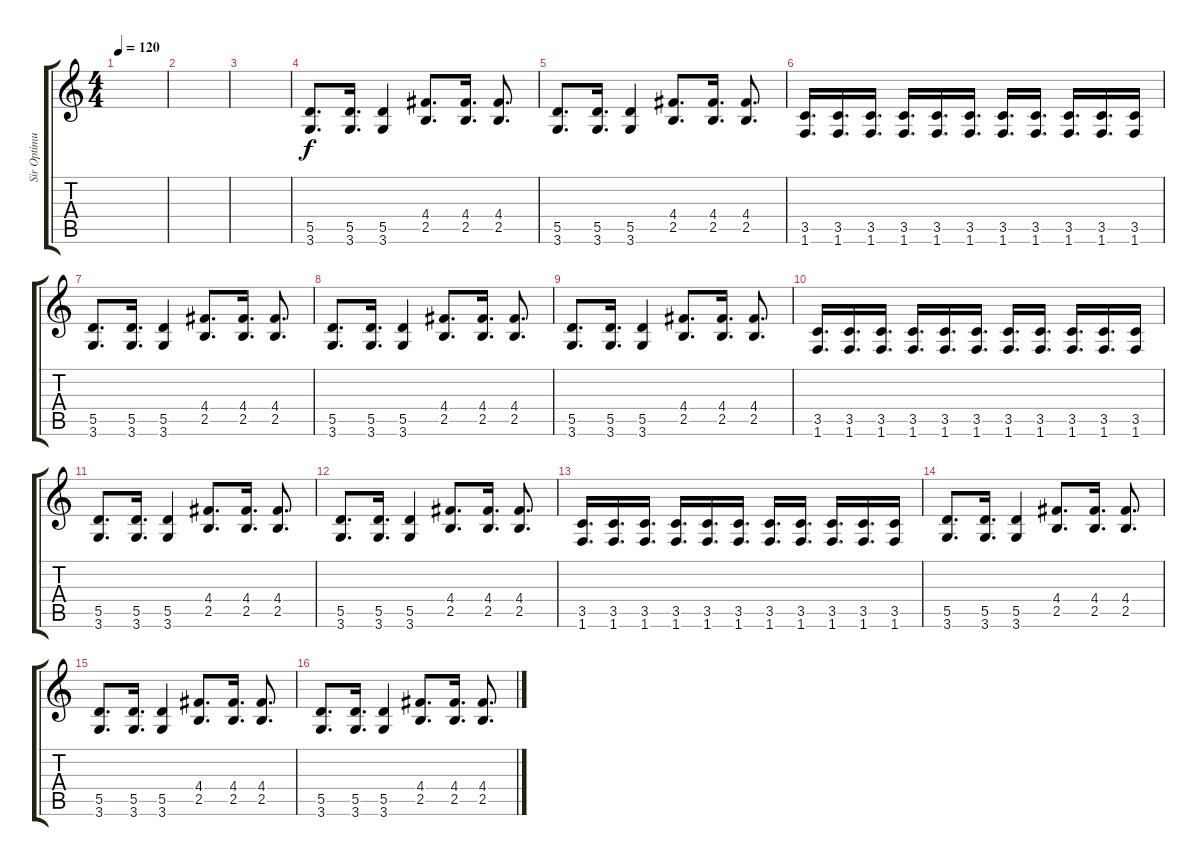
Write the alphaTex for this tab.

\track ("Sir Optimus Prime" "Sir Optimu") {instrument distortionguitar}
\staff {score tabs}
\tuning (E4 B3 G3 D3 A2 E2) {hide}
\ts (4 4)
\tempo 120
\clef g2
\ks c
|
|
|
(5.5 3.6).8{d} (5.5 3.6).16{d} (5.5 3.6).4 (4.4 2.5).8{d} (4.4 2.5).16{d} (4.4 2.5).8{d} |
(5.5 3.6).8{d} (5.5 3.6).16{d} (5.5 3.6).4 (4.4 2.5).8{d} (4.4 2.5).16{d} (4.4 2.5).8{d} |
(3.5 1.6).16{d} (3.5 1.6).16{d} (3.5 1.6).16{d} (3.5 1.6).16{d} (3.5 1.6).16{d} (3.5 1.6).16{d} (3.5 1.6).16{d} (3.5 1.6).16{d} (3.5 1.6).16{d} (3.5 1.6).16{d} (3.5 1.6).16 |
(5.5 3.6).8{d} (5.5 3.6).16{d} (5.5 3.6).4 (4.4 2.5).8{d} (4.4 2.5).16{d} (4.4 2.5).8{d} |
(5.5 3.6).8{d} (5.5 3.6).16{d} (5.5 3.6).4 (4.4 2.5).8{d} (4.4 2.5).16{d} (4.4 2.5).8{d} |
(5.5 3.6).8{d} (5.5 3.6).16{d} (5.5 3.6).4 (4.4 2.5).8{d} (4.4 2.5).16{d} (4.4 2.5).8{d} |
(3.5 1.6).16{d} (3.5 1.6).16{d} (3.5 1.6).16{d} (3.5 1.6).16{d} (3.5 1.6).16{d} (3.5 1.6).16{d} (3.5 1.6).16{d} (3.5 1.6).16{d} (3.5 1.6).16{d} (3.5 1.6).16{d} (3.5 1.6).16 |
(5.5 3.6).8{d} (5.5 3.6).16{d} (5.5 3.6).4 (4.4 2.5).8{d} (4.4 2.5).16{d} (4.4 2.5).8{d} |
(5.5 3.6).8{d} (5.5 3.6).16{d} (5.5 3.6).4 (4.4 2.5).8{d} (4.4 2.5).16{d} (4.4 2.5).8{d} |
(3.5 1.6).16{d} (3.5 1.6).16{d} (3.5 1.6).16{d} (3.5 1.6).16{d} (3.5 1.6).16{d} (3.5 1.6).16{d} (3.5 1.6).16{d} (3.5 1.6).16{d} (3.5 1.6).16{d} (3.5 1.6).16{d} (3.5 1.6).16 |
(5.5 3.6).8{d} (5.5 3.6).16{d} (5.5 3.6).4 (4.4 2.5).8{d} (4.4 2.5).16{d} (4.4 2.5).8{d} |
(5.5 3.6).8{d} (5.5 3.6).16{d} (5.5 3.6).4 (4.4 2.5).8{d} (4.4 2.5).16{d} (4.4 2.5).8{d} |
(5.5 3.6).8{d} (5.5 3.6).16{d} (5.5 3.6).4 (4.4 2.5).8{d} (4.4 2.5).16{d} (4.4 2.5).8{d}
